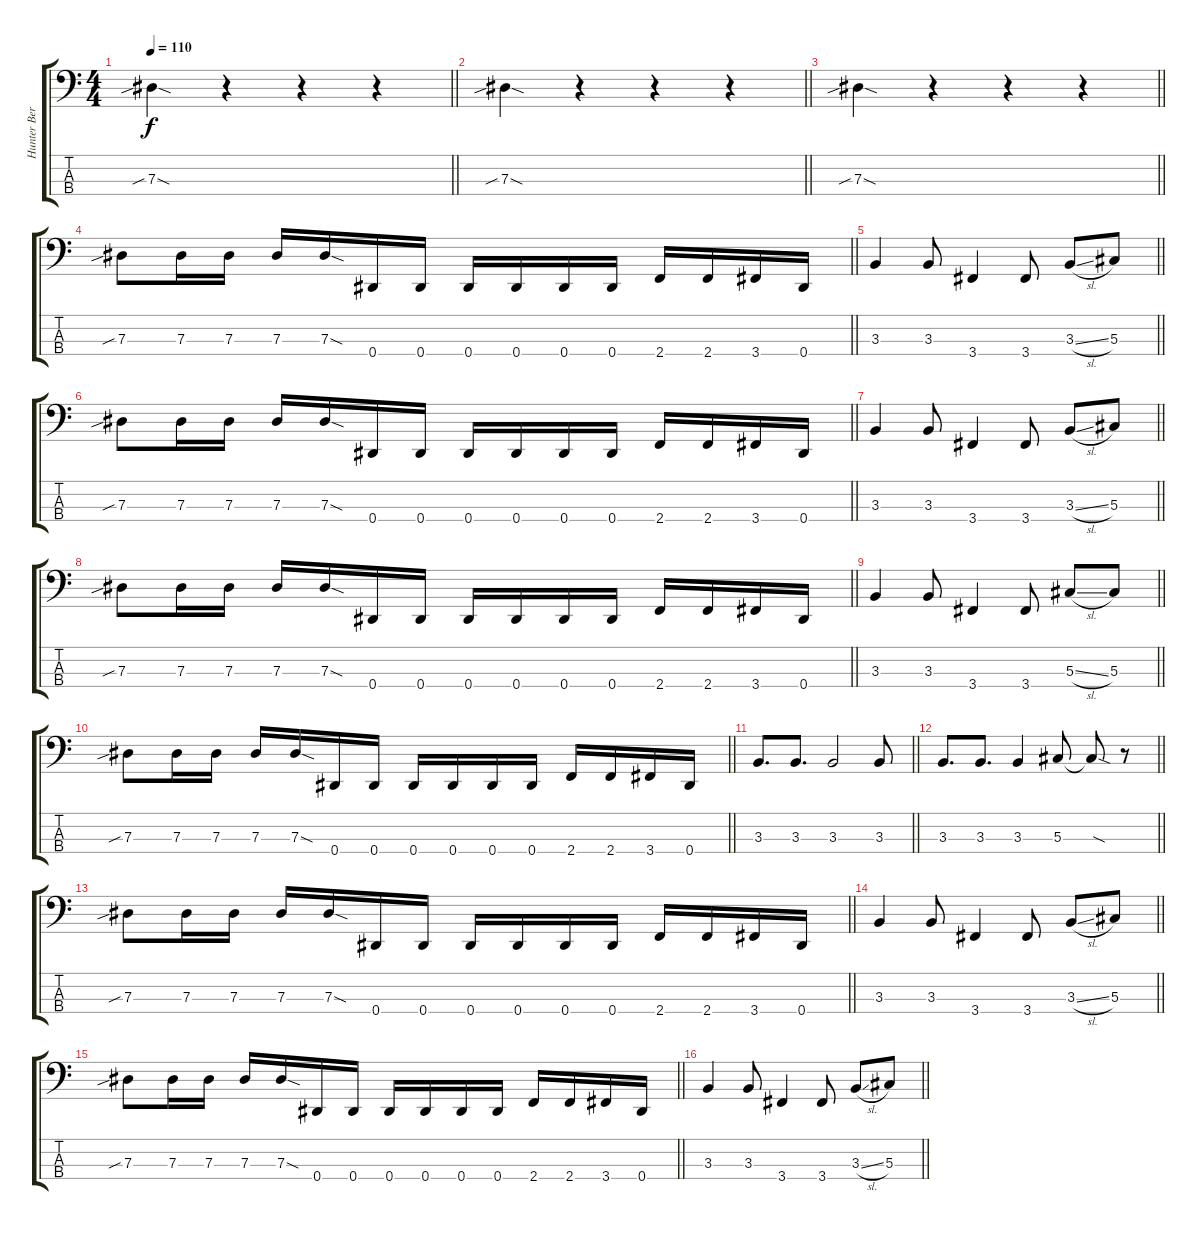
\track ("Hunter Bergan" "Hunter Ber") {instrument electricbasspick}
\staff {score tabs}
\tuning (Gb2 Db2 Ab1 Eb1) {hide}
\ts (4 4)
\tempo 110
\clef f4
\barLineRight lightlight
\ks c
7.3{sib sod}.4{dy f} r.4 r.4 r.4 |
\barLineRight lightlight
7.3{sib sod}.4 r.4 r.4 r.4 |
\barLineRight lightlight
7.3{sib sod}.4 r.4 r.4 r.4 |
\barLineRight lightlight
7.3{sib}.8 7.3.16 7.3.16 7.3.16 7.3{sod}.16 0.4.16 0.4.16 0.4.16 0.4.16 0.4.16 0.4.16 2.4.16 2.4.16 3.4.16 0.4.16 |
\barLineRight lightlight
3.3.4 3.3.8 3.4.4 3.4.8 3.3{sl}.8 5.3.8 |
\barLineRight lightlight
7.3{sib}.8 7.3.16 7.3.16 7.3.16 7.3{sod}.16 0.4.16 0.4.16 0.4.16 0.4.16 0.4.16 0.4.16 2.4.16 2.4.16 3.4.16 0.4.16 |
\barLineRight lightlight
3.3.4 3.3.8 3.4.4 3.4.8 3.3{sl}.8 5.3.8 |
\barLineRight lightlight
7.3{sib}.8 7.3.16 7.3.16 7.3.16 7.3{sod}.16 0.4.16 0.4.16 0.4.16 0.4.16 0.4.16 0.4.16 2.4.16 2.4.16 3.4.16 0.4.16 |
\barLineRight lightlight
3.3.4 3.3.8 3.4.4 3.4.8 5.3{sl}.8 5.3.8 |
\barLineRight lightlight
7.3{sib}.8 7.3.16 7.3.16 7.3.16 7.3{sod}.16 0.4.16 0.4.16 0.4.16 0.4.16 0.4.16 0.4.16 2.4.16 2.4.16 3.4.16 0.4.16 |
\barLineRight lightlight
3.3.8{d} 3.3.8{d} 3.3.2 3.3.8 |
\barLineRight lightlight
3.3.8{d} 3.3.8{d} 3.3.4 5.3.8 5.3{sod t}.8 r.8 |
\barLineRight lightlight
7.3{sib}.8 7.3.16 7.3.16 7.3.16 7.3{sod}.16 0.4.16 0.4.16 0.4.16 0.4.16 0.4.16 0.4.16 2.4.16 2.4.16 3.4.16 0.4.16 |
\barLineRight lightlight
3.3.4 3.3.8 3.4.4 3.4.8 3.3{sl}.8 5.3.8 |
\barLineRight lightlight
7.3{sib}.8 7.3.16 7.3.16 7.3.16 7.3{sod}.16 0.4.16 0.4.16 0.4.16 0.4.16 0.4.16 0.4.16 2.4.16 2.4.16 3.4.16 0.4.16 |
\barLineRight lightlight
3.3.4 3.3.8 3.4.4 3.4.8 3.3{sl}.8 5.3.8
